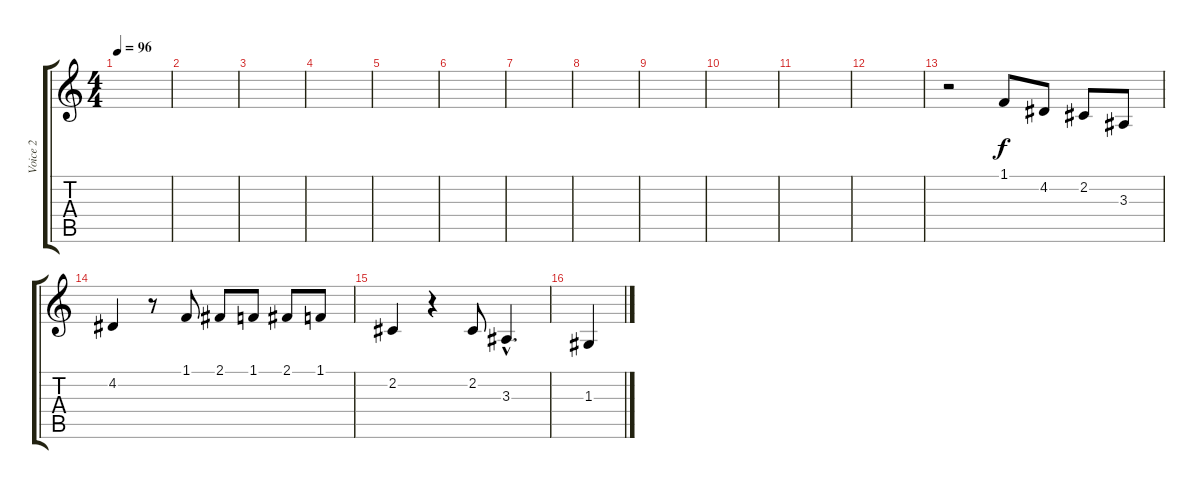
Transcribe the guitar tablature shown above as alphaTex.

\track ("Voice 2" "Voice 2") {instrument choiraahs}
\staff {score tabs}
\tuning (E4 B3 G3 D3 A2 E2) {hide}
\ts (4 4)
\tempo 96
\clef g2
\ks c
|
|
|
|
|
|
|
|
|
|
|
|
r.2 1.1.8 4.2.8 2.2.8 3.3.8 |
4.2.4 r.8 1.1.8 2.1.8 1.1.8 2.1.8 1.1.8 |
2.2.4 r.4 2.2.8 3.3{hac}.4{d} |
1.3.4
